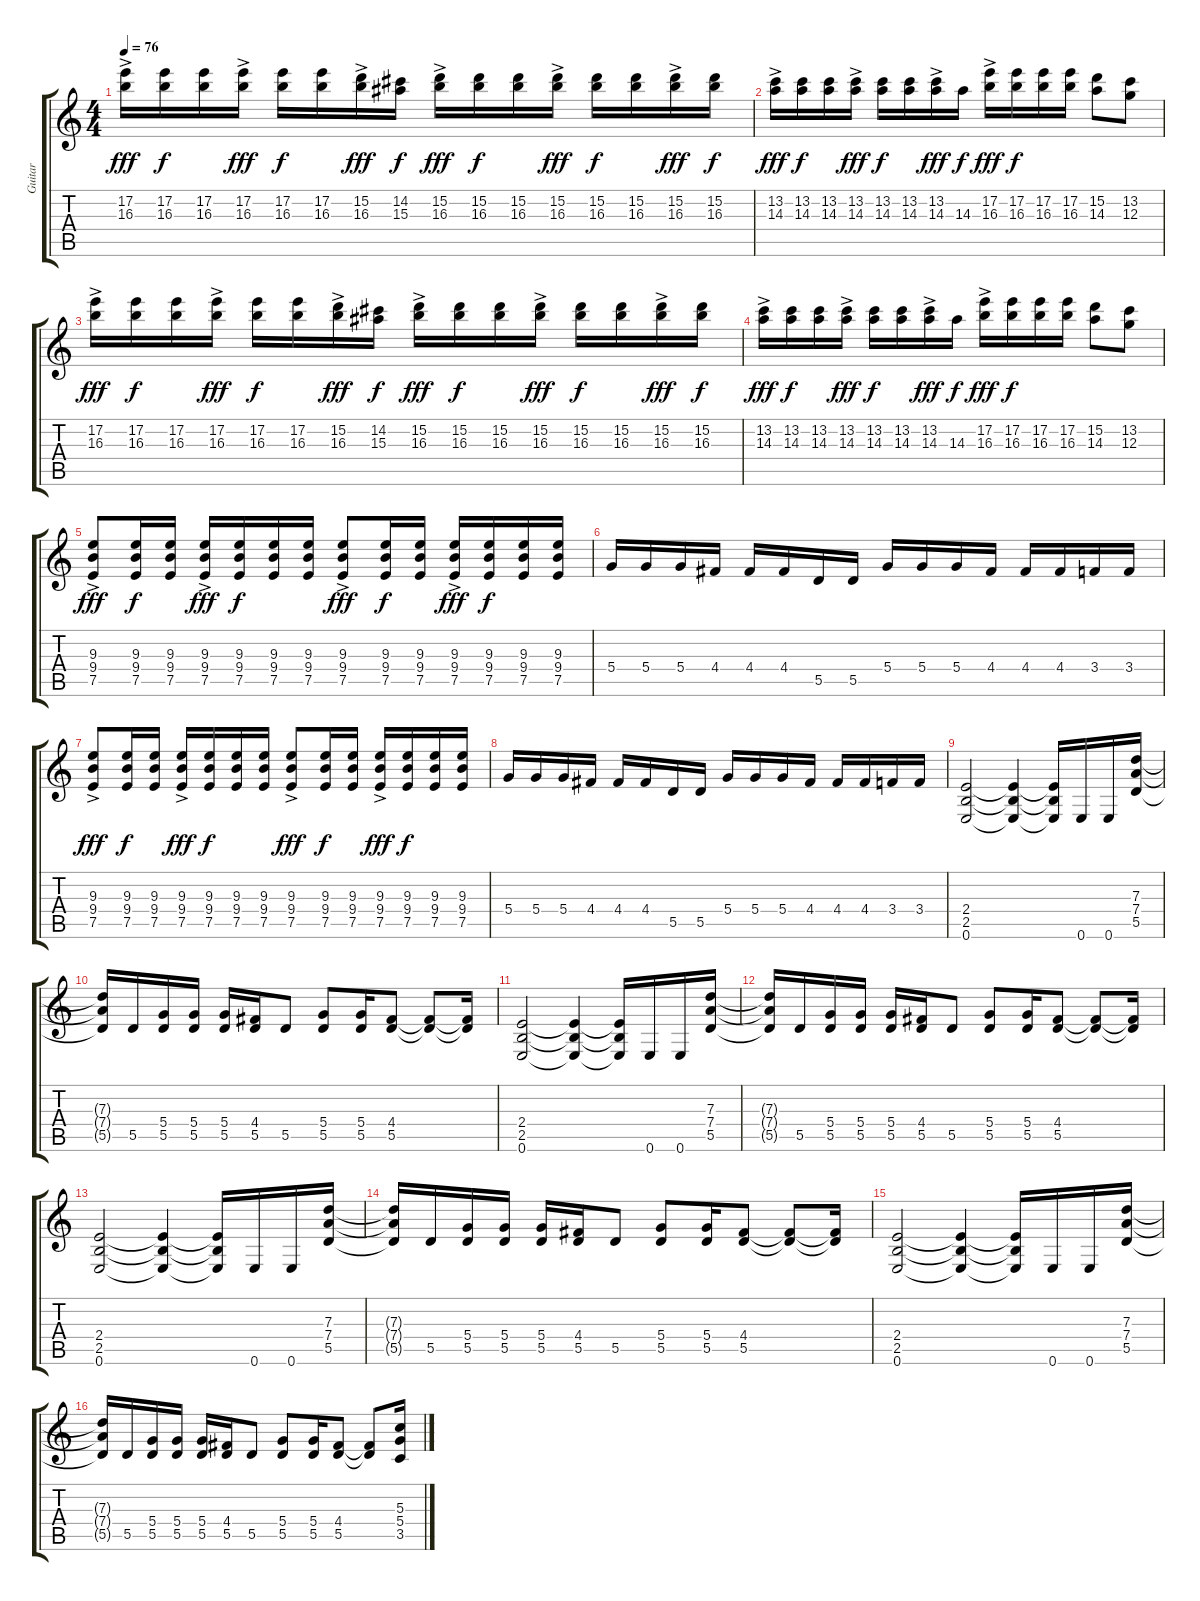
\track ("Guitar" "Guitar") {instrument distortionguitar}
\staff {score tabs}
\tuning (E4 B3 G3 D3 A2 E2) {hide}
\ts (4 4)
\tempo 76
\clef g2
\ks c
(17.2{ac} 16.3{ac}).16{dy fff} (17.2 16.3).16{dy f} (17.2 16.3).16 (17.2{ac} 16.3{ac}).16{dy fff} (17.2 16.3).16{dy f} (17.2 16.3).16 (15.2{ac} 16.3{ac}).16{dy fff} (14.2 15.3).16{dy f} (15.2{ac} 16.3{ac}).16{dy fff} (15.2 16.3).16{dy f} (15.2 16.3).16 (15.2{ac} 16.3{ac}).16{dy fff} (15.2 16.3).16{dy f} (15.2 16.3).16 (15.2{ac} 16.3{ac}).16{dy fff} (15.2 16.3).16{dy f} |
(13.2{ac} 14.3{ac}).16{dy fff} (13.2 14.3).16{dy f} (13.2 14.3).16 (13.2{ac} 14.3{ac}).16{dy fff} (13.2 14.3).16{dy f} (13.2 14.3).16 (13.2{ac} 14.3{ac}).16{dy fff} 14.3.16{dy f} (17.2{ac} 16.3{ac}).16{dy fff} (17.2 16.3).16{dy f} (17.2 16.3).16 (17.2 16.3).16 (15.2 14.3).8 (13.2 12.3).8 |
(17.2{ac} 16.3{ac}).16{dy fff} (17.2 16.3).16{dy f} (17.2 16.3).16 (17.2{ac} 16.3{ac}).16{dy fff} (17.2 16.3).16{dy f} (17.2 16.3).16 (15.2{ac} 16.3{ac}).16{dy fff} (14.2 15.3).16{dy f} (15.2{ac} 16.3{ac}).16{dy fff} (15.2 16.3).16{dy f} (15.2 16.3).16 (15.2{ac} 16.3{ac}).16{dy fff} (15.2 16.3).16{dy f} (15.2 16.3).16 (15.2{ac} 16.3{ac}).16{dy fff} (15.2 16.3).16{dy f} |
(13.2{ac} 14.3{ac}).16{dy fff} (13.2 14.3).16{dy f} (13.2 14.3).16 (13.2{ac} 14.3{ac}).16{dy fff} (13.2 14.3).16{dy f} (13.2 14.3).16 (13.2{ac} 14.3{ac}).16{dy fff} 14.3.16{dy f} (17.2{ac} 16.3{ac}).16{dy fff} (17.2 16.3).16{dy f} (17.2 16.3).16 (17.2 16.3).16 (15.2 14.3).8 (13.2 12.3).8 |
(9.3 9.4{ac} 7.5{ac}).8{dy fff instrument distortionguitar} (9.3 9.4 7.5).16{dy f} (9.3 9.4 7.5).16 (9.3 9.4{ac} 7.5{ac}).16{dy fff} (9.3 9.4 7.5).16{dy f} (9.3 9.4 7.5).16 (9.3 9.4 7.5).16 (9.3 9.4{ac} 7.5{ac}).8{dy fff} (9.3 9.4 7.5).16{dy f} (9.3 9.4 7.5).16 (9.3 9.4{ac} 7.5{ac}).16{dy fff} (9.3 9.4 7.5).16{dy f} (9.3 9.4 7.5).16 (9.3 9.4 7.5).16 |
5.4.16 5.4.16 5.4.16 4.4.16 4.4.16 4.4.16 5.5.16 5.5.16 5.4.16 5.4.16 5.4.16 4.4.16 4.4.16 4.4.16 3.4.16 3.4.16 |
(9.3 9.4{ac} 7.5{ac}).8{dy fff} (9.3 9.4 7.5).16{dy f} (9.3 9.4 7.5).16 (9.3 9.4{ac} 7.5{ac}).16{dy fff} (9.3 9.4 7.5).16{dy f} (9.3 9.4 7.5).16 (9.3 9.4 7.5).16 (9.3 9.4{ac} 7.5{ac}).8{dy fff} (9.3 9.4 7.5).16{dy f} (9.3 9.4 7.5).16 (9.3 9.4{ac} 7.5{ac}).16{dy fff} (9.3 9.4 7.5).16{dy f} (9.3 9.4 7.5).16 (9.3 9.4 7.5).16 |
5.4.16 5.4.16 5.4.16 4.4.16 4.4.16 4.4.16 5.5.16 5.5.16 5.4.16 5.4.16 5.4.16 4.4.16 4.4.16 4.4.16 3.4.16 3.4.16 |
(2.4 2.5 0.6).2 (2.4{t} 2.5{t} 0.6{t}).4 (2.4{t} 2.5{t} 0.6{t}).16 0.6.16 0.6.16 (7.3 7.4 5.5).16 |
(7.3{t} 7.4{t} 5.5{t}).16 5.5.16 (5.4 5.5).16 (5.4 5.5).16 (5.4 5.5).16 (4.4 5.5).16 5.5.8 (5.4 5.5).8 (5.4 5.5).16 (4.4 5.5).8 (4.4{t} 5.5{t}).8 (4.4{t} 5.5{t}).16 |
(2.4 2.5 0.6).2 (2.4{t} 2.5{t} 0.6{t}).4 (2.4{t} 2.5{t} 0.6{t}).16 0.6.16 0.6.16 (7.3 7.4 5.5).16 |
(7.3{t} 7.4{t} 5.5{t}).16 5.5.16 (5.4 5.5).16 (5.4 5.5).16 (5.4 5.5).16 (4.4 5.5).16 5.5.8 (5.4 5.5).8 (5.4 5.5).16 (4.4 5.5).8 (4.4{t} 5.5{t}).8 (4.4{t} 5.5{t}).16 |
(2.4 2.5 0.6).2 (2.4{t} 2.5{t} 0.6{t}).4 (2.4{t} 2.5{t} 0.6{t}).16 0.6.16 0.6.16 (7.3 7.4 5.5).16 |
(7.3{t} 7.4{t} 5.5{t}).16 5.5.16 (5.4 5.5).16 (5.4 5.5).16 (5.4 5.5).16 (4.4 5.5).16 5.5.8 (5.4 5.5).8 (5.4 5.5).16 (4.4 5.5).8 (4.4{t} 5.5{t}).8 (4.4{t} 5.5{t}).16 |
(2.4 2.5 0.6).2 (2.4{t} 2.5{t} 0.6{t}).4 (2.4{t} 2.5{t} 0.6{t}).16 0.6.16 0.6.16 (7.3 7.4 5.5).16 |
(7.3{t} 7.4{t} 5.5{t}).16 5.5.16 (5.4 5.5).16 (5.4 5.5).16 (5.4 5.5).16 (4.4 5.5).16 5.5.8 (5.4 5.5).8 (5.4 5.5).16 (4.4 5.5).8 (4.4{t} 5.5{t}).8 (5.3 5.4 3.5).16
